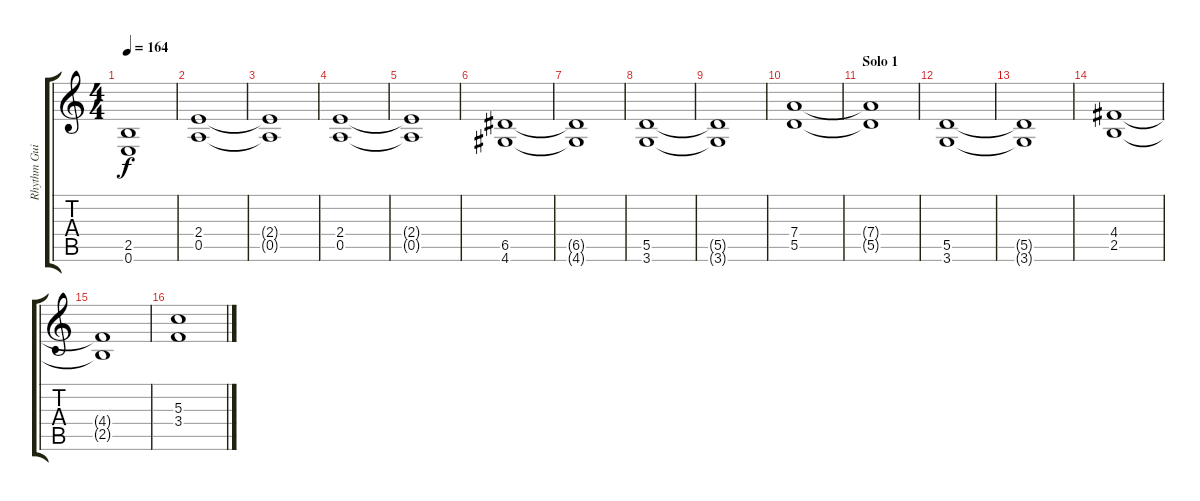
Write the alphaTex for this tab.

\track ("Rhythm Guitar 1" "Rhythm Gui") {instrument distortionguitar}
\staff {score tabs}
\tuning (E4 B3 G3 D3 A2 E2) {hide}
\ts (4 4)
\tempo 164
\clef g2
\ks c
(2.5 0.6).1{dy f} |
(2.4 0.5).1 |
(2.4{t} 0.5{t}).1 |
(2.4 0.5).1 |
(2.4{t} 0.5{t}).1 |
(6.5 4.6).1 |
(6.5{t} 4.6{t}).1 |
(5.5 3.6).1 |
(5.5{t} 3.6{t}).1 |
(7.4 5.5).1 |
\section ("" "Solo 1")
(7.4{t} 5.5{t}).1 |
(5.5 3.6).1 |
(5.5{t} 3.6{t}).1 |
(4.4 2.5).1 |
(4.4{t} 2.5{t}).1 |
(5.3 3.4).1
